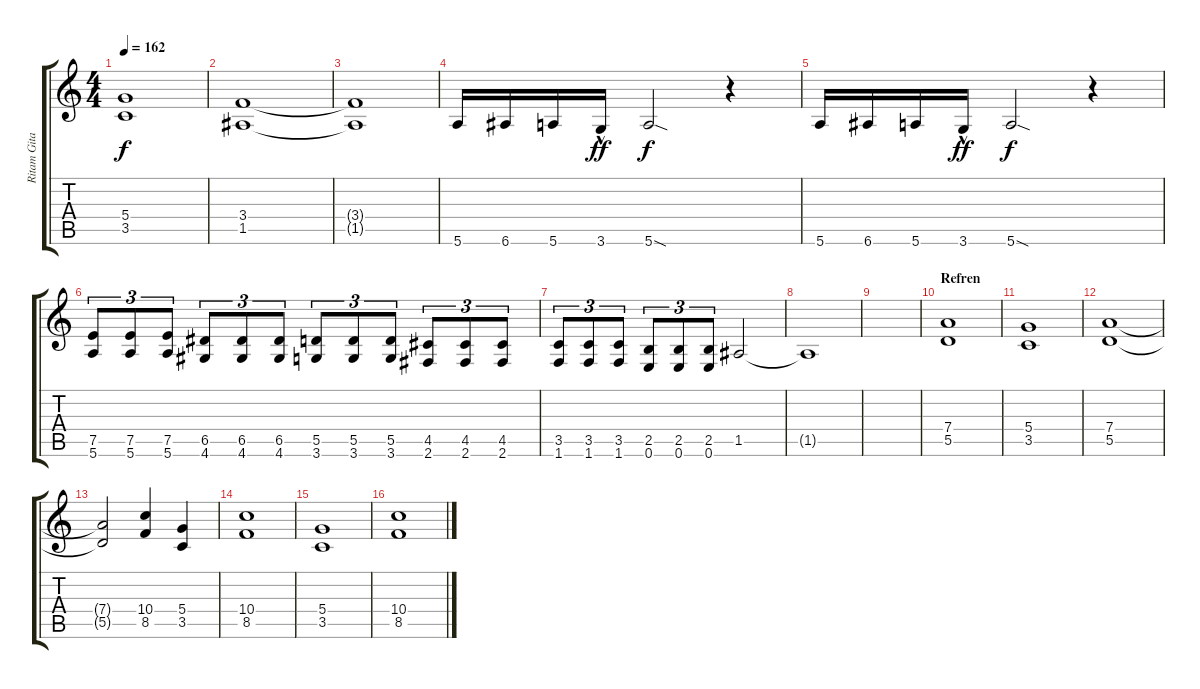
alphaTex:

\track ("Ritam Gitara" "Ritam Gita") {instrument distortionguitar}
\staff {score tabs}
\tuning (E4 B3 G3 D3 A2 E2) {hide}
\ts (4 4)
\tempo 162
\clef g2
\ks c
(5.4 3.5).1{dy f} |
(3.4 1.5).1 |
(3.4{t} 1.5{t}).1 |
5.6.16 6.6.16 5.6.16 3.6{hac}.16{dy ff} 5.6{sod}.2{dy f} r.4 |
5.6.16 6.6.16 5.6.16 3.6{hac}.16{dy ff} 5.6{sod}.2{dy f} r.4 |
(7.5 5.6).8{tu (3 2)} (7.5 5.6).8{tu (3 2)} (7.5 5.6).8{tu (3 2)} (6.5 4.6).8{tu (3 2)} (6.5 4.6).8{tu (3 2)} (6.5 4.6).8{tu (3 2)} (5.5 3.6).8{tu (3 2)} (5.5 3.6).8{tu (3 2)} (5.5 3.6).8{tu (3 2)} (4.5 2.6).8{tu (3 2)} (4.5 2.6).8{tu (3 2)} (4.5 2.6).8{tu (3 2)} |
(3.5 1.6).8{tu (3 2)} (3.5 1.6).8{tu (3 2)} (3.5 1.6).8{tu (3 2)} (2.5 0.6).8{tu (3 2)} (2.5 0.6).8{tu (3 2)} (2.5 0.6).8{tu (3 2)} 1.5.2 |
1.5{t}.1 |
|
\section ("" "Refren")
(7.4 5.5).1 |
(5.4 3.5).1 |
(7.4 5.5).1 |
(7.4{t} 5.5{t}).2 (10.4 8.5).4 (5.4 3.5).4 |
(10.4 8.5).1 |
(5.4 3.5).1 |
(10.4 8.5).1
